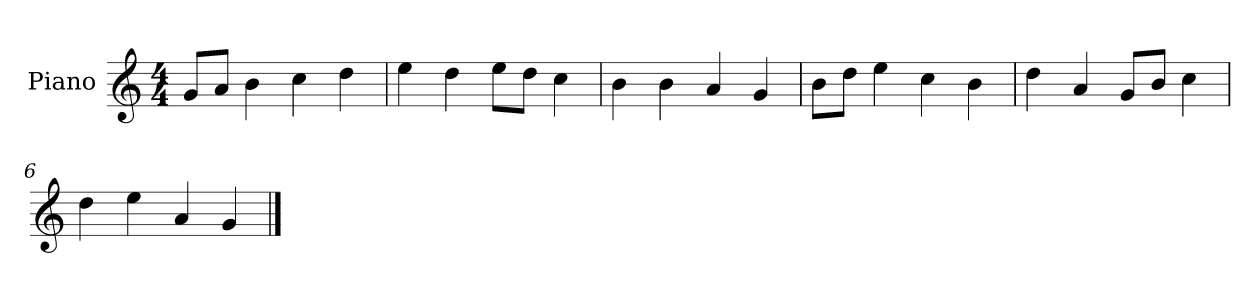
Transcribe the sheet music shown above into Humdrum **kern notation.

**kern
*part1
*staff1
*I"Piano
*I'P-no
*clefG2
*k[]
*M4/4
*MM90
=1
8g/L
8a/J
4b\
4cc\
4dd\
=2
4ee\
4dd\
8ee\L
8dd\J
4cc\
=3
4b\
4b\
4a/
4g/
=4
8b\L
8dd\J
4ee\
4cc\
4b\
=5
4dd\
4a/
8g/L
8b/J
4cc\
=6
4dd\
4ee\
4a/
4g/
==
*-
